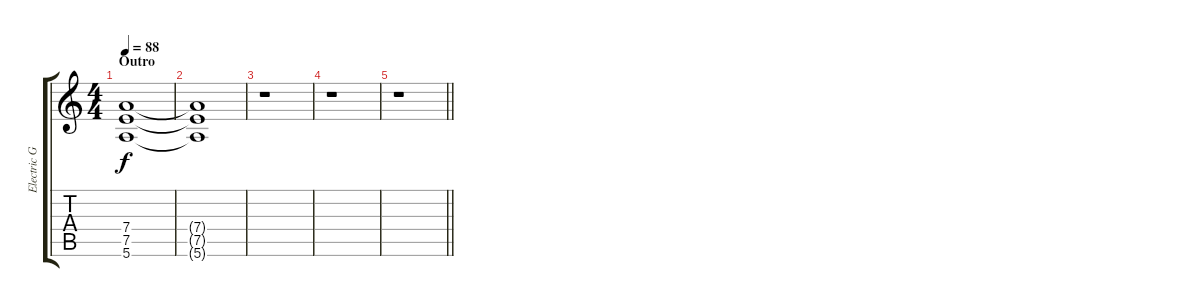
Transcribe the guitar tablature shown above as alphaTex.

\track ("Electric Guitar 1" "Electric G") {instrument overdrivenguitar}
\staff {score tabs}
\tuning (E4 B3 G3 D3 A2 E2) {hide}
\ts (4 4)
\section ("" "Outro")
\tempo 88
\clef g2
\ks c
(7.4 7.5 5.6).1{dy f} |
(7.4{t} 7.5{t} 5.6{t}).1 |
r.1 |
r.1 |
\barLineRight lightlight
r.1
